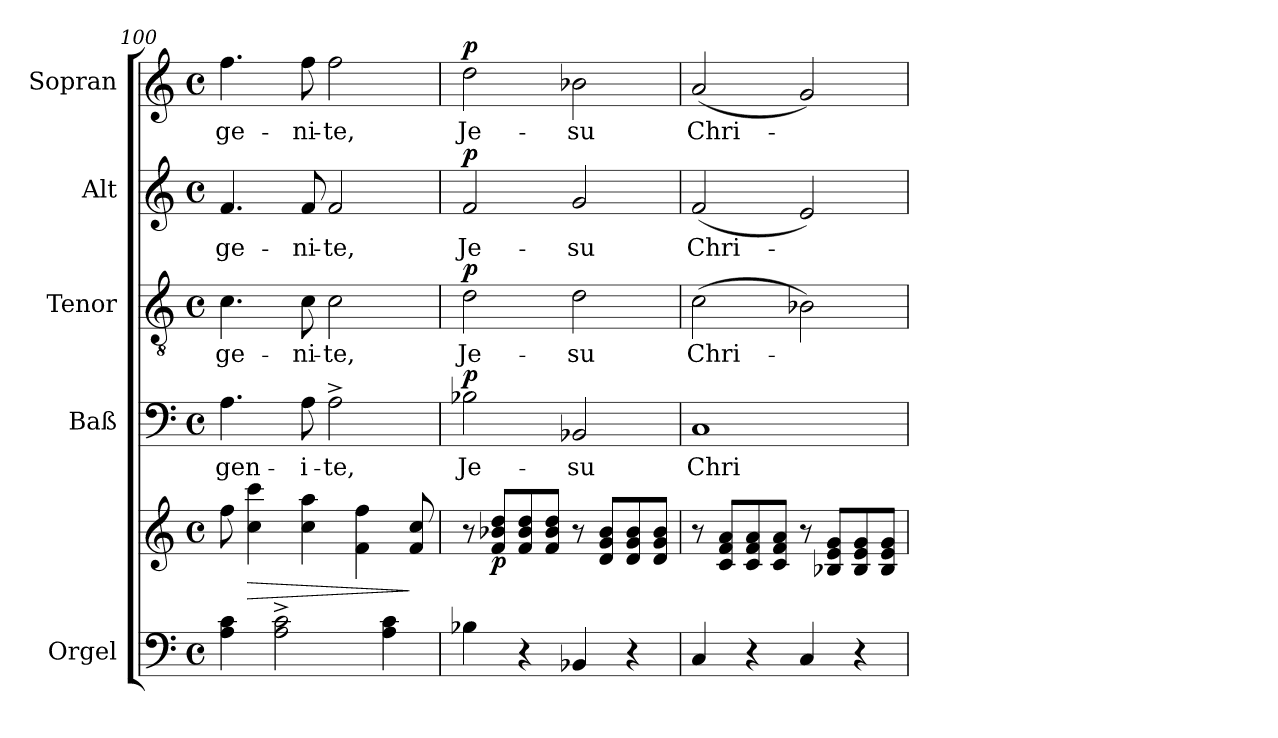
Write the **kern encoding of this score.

**kern	**kern	**dynam	**kern	**text	**dynam	**kern	**text	**dynam	**kern	**text	**dynam	**kern	**text	**dynam
*part5	*part5	*part5	*part4	*part4	*part4	*part3	*part3	*part3	*part2	*part2	*part2	*part1	*part1	*part1
*staff6	*staff5	*staff5/6	*staff4	*staff4	*staff4	*staff3	*staff3	*staff3	*staff2	*staff2	*staff2	*staff1	*staff1	*staff1
*I"Orgel	*	*	*I"Baß	*	*	*I"Tenor	*	*	*I"Alt	*	*	*I"Sopran	*	*
*clefF4	*clefG2	*	*clefF4	*	*	*clefGv2	*	*	*clefG2	*	*	*clefG2	*	*
*k[]	*k[]	*	*k[]	*	*	*k[]	*	*	*k[]	*	*	*k[]	*	*
*C:	*C:	*	*C:	*	*	*C:	*	*	*C:	*	*	*C:	*	*
*M4/4	*M4/4	*	*M4/4	*	*	*M4/4	*	*	*M4/4	*	*	*M4/4	*	*
*met(c)	*met(c)	*	*met(c)	*	*	*met(c)	*	*	*met(c)	*	*	*met(c)	*	*
=100	=100	=100	=100	=100	=100	=100	=100	=100	=100	=100	=100	=100	=100	=100
!	!	!	!	!LO:LY:b	!	!	!LO:LY:b	!	!	!LO:LY:b	!	!	!LO:LY:b	!
4A\ 4c\	8ff\	.	4.A\	-gen-	.	4.c\	-ge-	.	4.f/	-ge-	.	4.ff\	-ge-	.
!	!	!LO:HP:b	!	!	!	!	!	!	!	!	!	!	!	!
.	4cc\ 4ccc\	>	.	.	.	.	.	.	.	.	.	.	.	.
2A\^> 2c\^>	.	.	.	.	.	.	.	.	.	.	.	.	.	.
!	!	!	!	!LO:LY:b	!	!	!LO:LY:b	!	!	!LO:LY:b	!	!	!LO:LY:b	!
.	4cc\ 4aa\	.	8A\	-i-	.	8c\	-ni-	.	8f/	-ni-	.	8ff\	-ni-	.
!	!	!	!	!LO:LY:b	!	!	!LO:LY:b	!	!	!LO:LY:b	!	!	!LO:LY:b	!
.	.	.	2A^>\	-te,	.	2c\	-te,	.	2f/	-te,	.	2ff\	-te,	.
.	4f\ 4ff\	.	.	.	.	.	.	.	.	.	.	.	.	.
4A\ 4c\	.	.	.	.	.	.	.	.	.	.	.	.	.	.
.	8f/ 8cc/	]	.	.	.	.	.	.	.	.	.	.	.	.
=101	=101	=101	=101	=101	=101	=101	=101	=101	=101	=101	=101	=101	=101	=101
!	!	!	!	!LO:LY:b	!LO:DY:a	!	!LO:LY:b	!LO:DY:a	!	!LO:LY:b	!LO:DY:a	!	!LO:LY:b	!LO:DY:a
4B-X\	8r	.	2B-X\	Je-	p	2d\	Je-	p	2f/	Je-	p	2dd\	Je-	p
!	!	!LO:DY:b	!	!	!	!	!	!	!	!	!	!	!	!
.	8f/ 8b-X/ 8dd/L	p	.	.	.	.	.	.	.	.	.	.	.	.
4r	8f/ 8b-/ 8dd/	.	.	.	.	.	.	.	.	.	.	.	.	.
.	8f/ 8b-/ 8dd/J	.	.	.	.	.	.	.	.	.	.	.	.	.
!	!	!	!	!LO:LY:b	!	!	!LO:LY:b	!	!	!LO:LY:b	!	!	!LO:LY:b	!
4BB-X/	8r	.	2BB-X/	-su	.	2d\	-su	.	2g/	-su	.	2b-X\	-su	.
.	8d/ 8g/ 8b-/L	.	.	.	.	.	.	.	.	.	.	.	.	.
4r	8d/ 8g/ 8b-/	.	.	.	.	.	.	.	.	.	.	.	.	.
.	8d/ 8g/ 8b-/J	.	.	.	.	.	.	.	.	.	.	.	.	.
!!LO:PB:g=z
=102	=102	=102	=102	=102	=102	=102	=102	=102	=102	=102	=102	=102	=102	=102
!	!	!	!	!LO:LY:b	!	!	!LO:LY:b	!	!	!LO:LY:b	!	!	!LO:LY:b	!
4C/	8r	.	1C	Chri-	.	(>2c\	Chri-	.	(<2f/	Chri-	.	(<2a/	Chri-	.
.	8c/ 8f/ 8a/L	.	.	.	.	.	.	.	.	.	.	.	.	.
4r	8c/ 8f/ 8a/	.	.	.	.	.	.	.	.	.	.	.	.	.
.	8c/ 8f/ 8a/J	.	.	.	.	.	.	.	.	.	.	.	.	.
4C/	8r	.	.	.	.	2B-X\)	.	.	2e/)	.	.	2g/)	.	.
.	8B-X/ 8e/ 8g/L	.	.	.	.	.	.	.	.	.	.	.	.	.
4r	8B-/ 8e/ 8g/	.	.	.	.	.	.	.	.	.	.	.	.	.
.	8B-/ 8e/ 8g/J	.	.	.	.	.	.	.	.	.	.	.	.	.
=	=	=	=	=	=	=	=	=	=	=	=	=	=	=
*-	*-	*-	*-	*-	*-	*-	*-	*-	*-	*-	*-	*-	*-	*-
